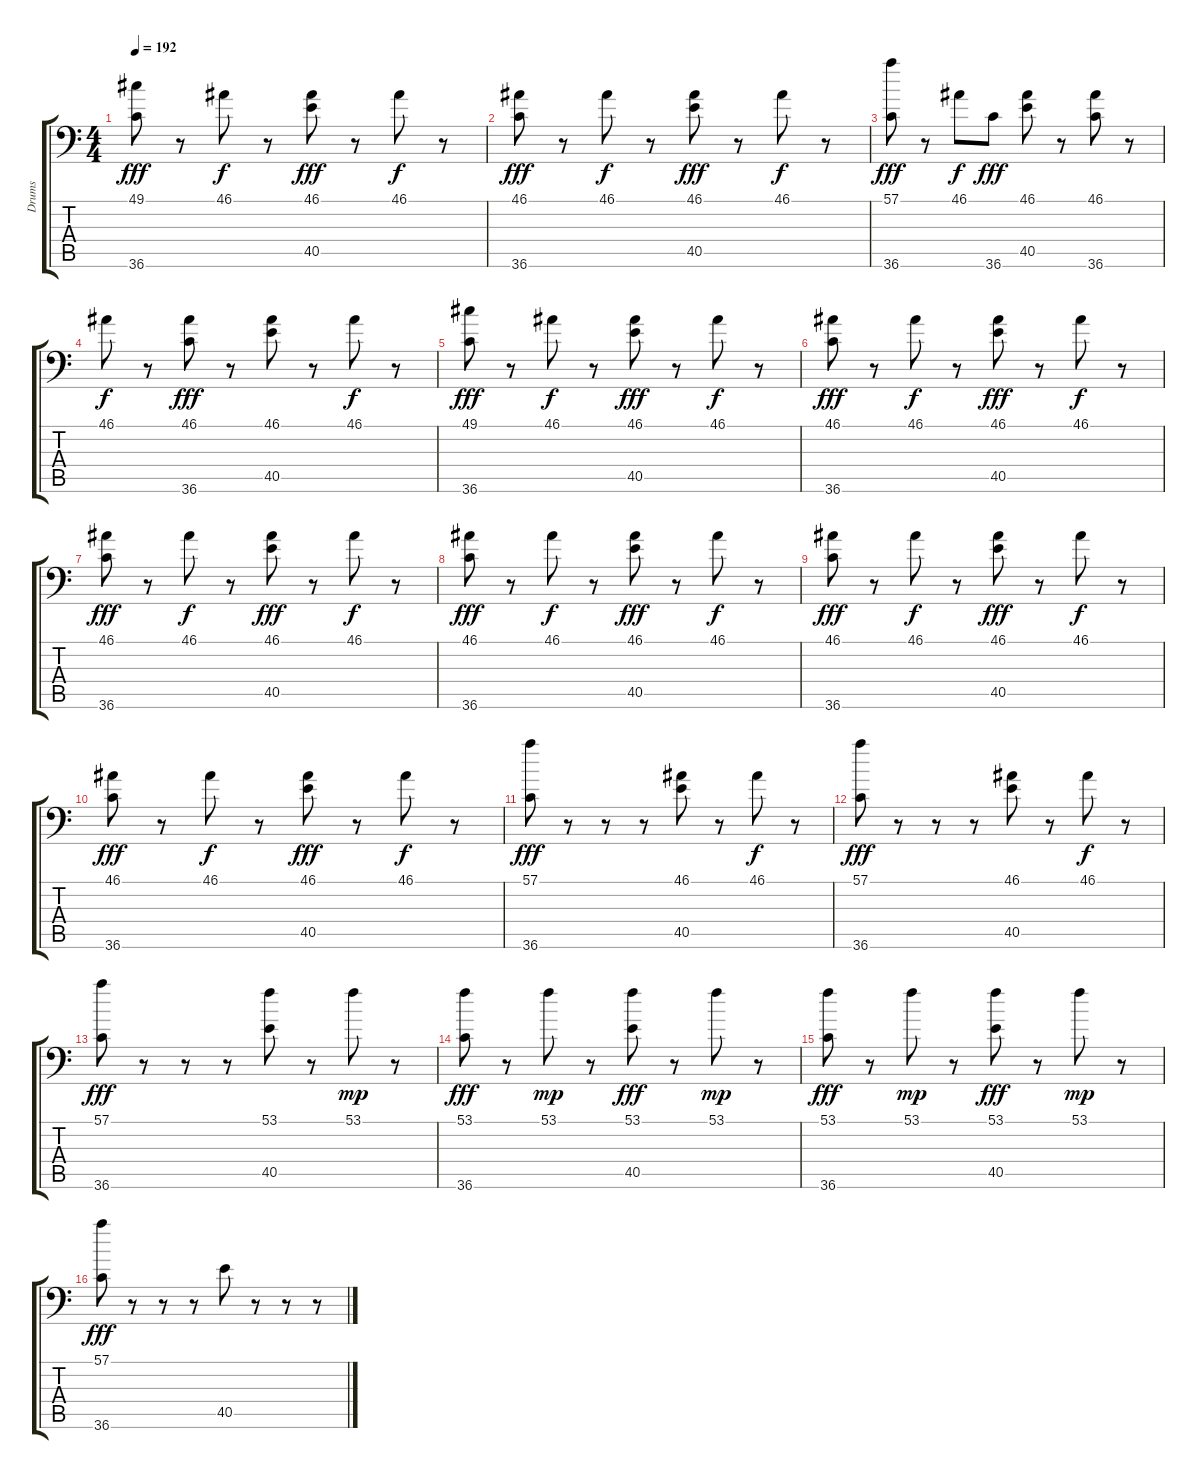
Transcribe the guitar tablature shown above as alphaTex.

\track ("Drums" "Drums") {instrument acousticgrandpiano}
\staff {score tabs}
\tuning (C-1 C-1 C-1 C-1 C-1 C-1) {hide}
\ts (4 4)
\tempo 192
\clef f4
\ks c
(49.1 36.6).8{dy fff} r.8 46.1.8{dy f} r.8 (46.1 40.5).8{dy fff} r.8 46.1.8{dy f} r.8 |
(46.1 36.6).8{dy fff} r.8 46.1.8{dy f} r.8 (46.1 40.5).8{dy fff} r.8 46.1.8{dy f} r.8 |
(57.1 36.6).8{dy fff} r.8 46.1.8{dy f} 36.6.8{dy fff} (46.1 40.5).8 r.8 (46.1 36.6).8 r.8 |
46.1.8{dy f} r.8 (46.1 36.6).8{dy fff} r.8 (46.1 40.5).8 r.8 46.1.8{dy f} r.8 |
(49.1 36.6).8{dy fff} r.8 46.1.8{dy f} r.8 (46.1 40.5).8{dy fff} r.8 46.1.8{dy f} r.8 |
(46.1 36.6).8{dy fff} r.8 46.1.8{dy f} r.8 (46.1 40.5).8{dy fff} r.8 46.1.8{dy f} r.8 |
(46.1 36.6).8{dy fff} r.8 46.1.8{dy f} r.8 (46.1 40.5).8{dy fff} r.8 46.1.8{dy f} r.8 |
(46.1 36.6).8{dy fff} r.8 46.1.8{dy f} r.8 (46.1 40.5).8{dy fff} r.8 46.1.8{dy f} r.8 |
(46.1 36.6).8{dy fff} r.8 46.1.8{dy f} r.8 (46.1 40.5).8{dy fff} r.8 46.1.8{dy f} r.8 |
(46.1 36.6).8{dy fff} r.8 46.1.8{dy f} r.8 (46.1 40.5).8{dy fff} r.8 46.1.8{dy f} r.8 |
(57.1 36.6).8{dy fff} r.8 r.8 r.8 (46.1 40.5).8 r.8 46.1.8{dy f} r.8 |
(57.1 36.6).8{dy fff} r.8 r.8 r.8 (46.1 40.5).8 r.8 46.1.8{dy f} r.8 |
(57.1 36.6).8{dy fff} r.8 r.8 r.8 (53.1 40.5).8 r.8 53.1.8{dy mp} r.8 |
(53.1 36.6).8{dy fff} r.8 53.1.8{dy mp} r.8 (53.1 40.5).8{dy fff} r.8 53.1.8{dy mp} r.8 |
(53.1 36.6).8{dy fff} r.8 53.1.8{dy mp} r.8 (53.1 40.5).8{dy fff} r.8 53.1.8{dy mp} r.8 |
(57.1 36.6).8{dy fff} r.8 r.8 r.8 40.5.8 r.8 r.8 r.8
